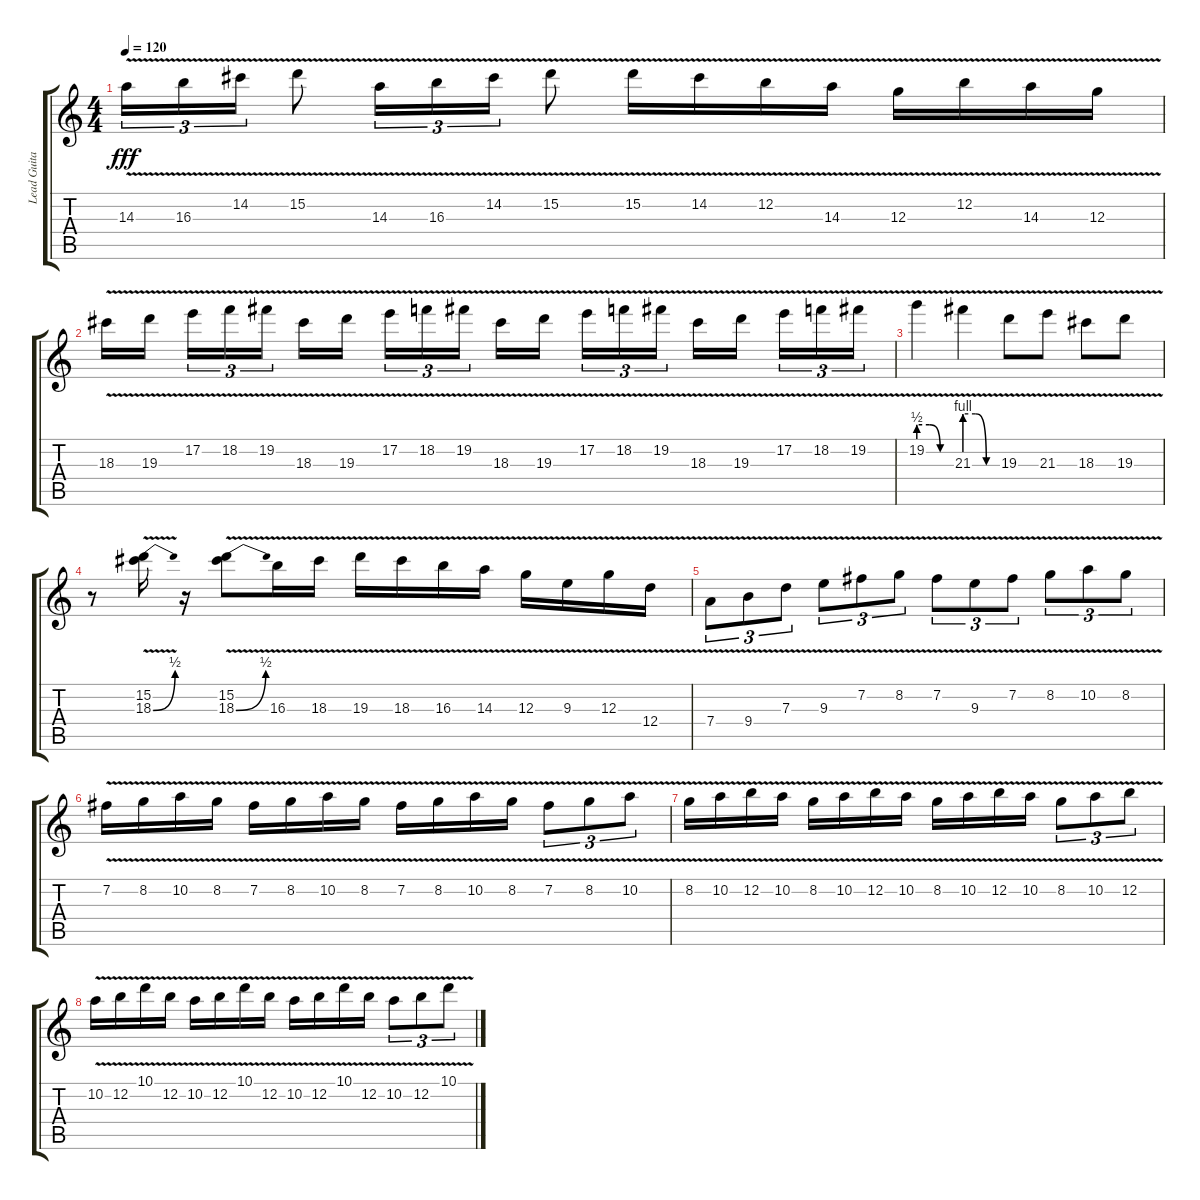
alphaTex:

\track ("Lead Guitar" "Lead Guita") {instrument electricguitarmuted}
\staff {score tabs}
\tuning (E4 B3 G3 D3 A2 E2) {hide}
\ts (4 4)
\tempo 120
\clef g2
\ks c
14.3{v}.16{tu (3 2) dy fff} 16.3{v}.16{tu (3 2)} 14.2{v}.16{tu (3 2)} 15.2{v}.8 14.3{v}.16{tu (3 2)} 16.3{v}.16{tu (3 2)} 14.2{v}.16{tu (3 2)} 15.2{v}.8 15.2{v}.16 14.2{v}.16 12.2{v}.16 14.3{v}.16 12.3{v}.16 12.2{v}.16 14.3{v}.16 12.3{v}.16 |
18.3{v}.16 19.3{v}.16 17.2{v}.16{tu (3 2)} 18.2{v}.16{tu (3 2)} 19.2{v}.16{tu (3 2)} 18.3{v}.16 19.3{v}.16 17.2{v}.16{tu (3 2)} 18.2{v}.16{tu (3 2)} 19.2{v}.16{tu (3 2)} 18.3{v}.16 19.3{v}.16 17.2{v}.16{tu (3 2)} 18.2{v}.16{tu (3 2)} 19.2{v}.16{tu (3 2)} 18.3{v}.16 19.3{v}.16 17.2{v}.16{tu (3 2)} 18.2{v}.16{tu (3 2)} 19.2{v}.16{tu (3 2)} |
19.2{be (custom 0 2 20 2 40 0 60 0) v}.4 21.3{be (custom 0 4 20 4 40 0 60 0) v}.4 19.3{v}.8 21.3{v}.8 18.3{v}.8 19.3{v}.8 |
r.8 (15.2{v} 18.3{be (bend 0 0 60 2) v}).16 r.16 (15.2{v} 18.3{be (bend 0 0 60 2) v}).8 16.3{v}.16 18.3{v}.16 19.3{v}.16 18.3{v}.16 16.3{v}.16 14.3{v}.16 12.3{v}.16 9.3{v}.16 12.3{v}.16 12.4{v}.16 |
7.4{v}.8{tu (3 2)} 9.4{v}.8{tu (3 2)} 7.3{v}.8{tu (3 2)} 9.3{v}.8{tu (3 2)} 7.2{v}.8{tu (3 2)} 8.2{v}.8{tu (3 2)} 7.2{v}.8{tu (3 2)} 9.3{v}.8{tu (3 2)} 7.2{v}.8{tu (3 2)} 8.2{v}.8{tu (3 2)} 10.2{v}.8{tu (3 2)} 8.2{v}.8{tu (3 2)} |
7.2{v}.16 8.2{v}.16 10.2{v}.16 8.2{v}.16 7.2{v}.16 8.2{v}.16 10.2{v}.16 8.2{v}.16 7.2{v}.16 8.2{v}.16 10.2{v}.16 8.2{v}.16 7.2{v}.8{tu (3 2)} 8.2{v}.8{tu (3 2)} 10.2{v}.8{tu (3 2)} |
8.2{v}.16 10.2{v}.16 12.2{v}.16 10.2{v}.16 8.2{v}.16 10.2{v}.16 12.2{v}.16 10.2{v}.16 8.2{v}.16 10.2{v}.16 12.2{v}.16 10.2{v}.16 8.2{v}.8{tu (3 2)} 10.2{v}.8{tu (3 2)} 12.2{v}.8{tu (3 2)} |
10.2{v}.16 12.2{v}.16 10.1{v}.16 12.2{v}.16 10.2{v}.16 12.2{v}.16 10.1{v}.16 12.2{v}.16 10.2{v}.16 12.2{v}.16 10.1{v}.16 12.2{v}.16 10.2{v}.8{tu (3 2)} 12.2{v}.8{tu (3 2)} 10.1{v}.8{tu (3 2)}
